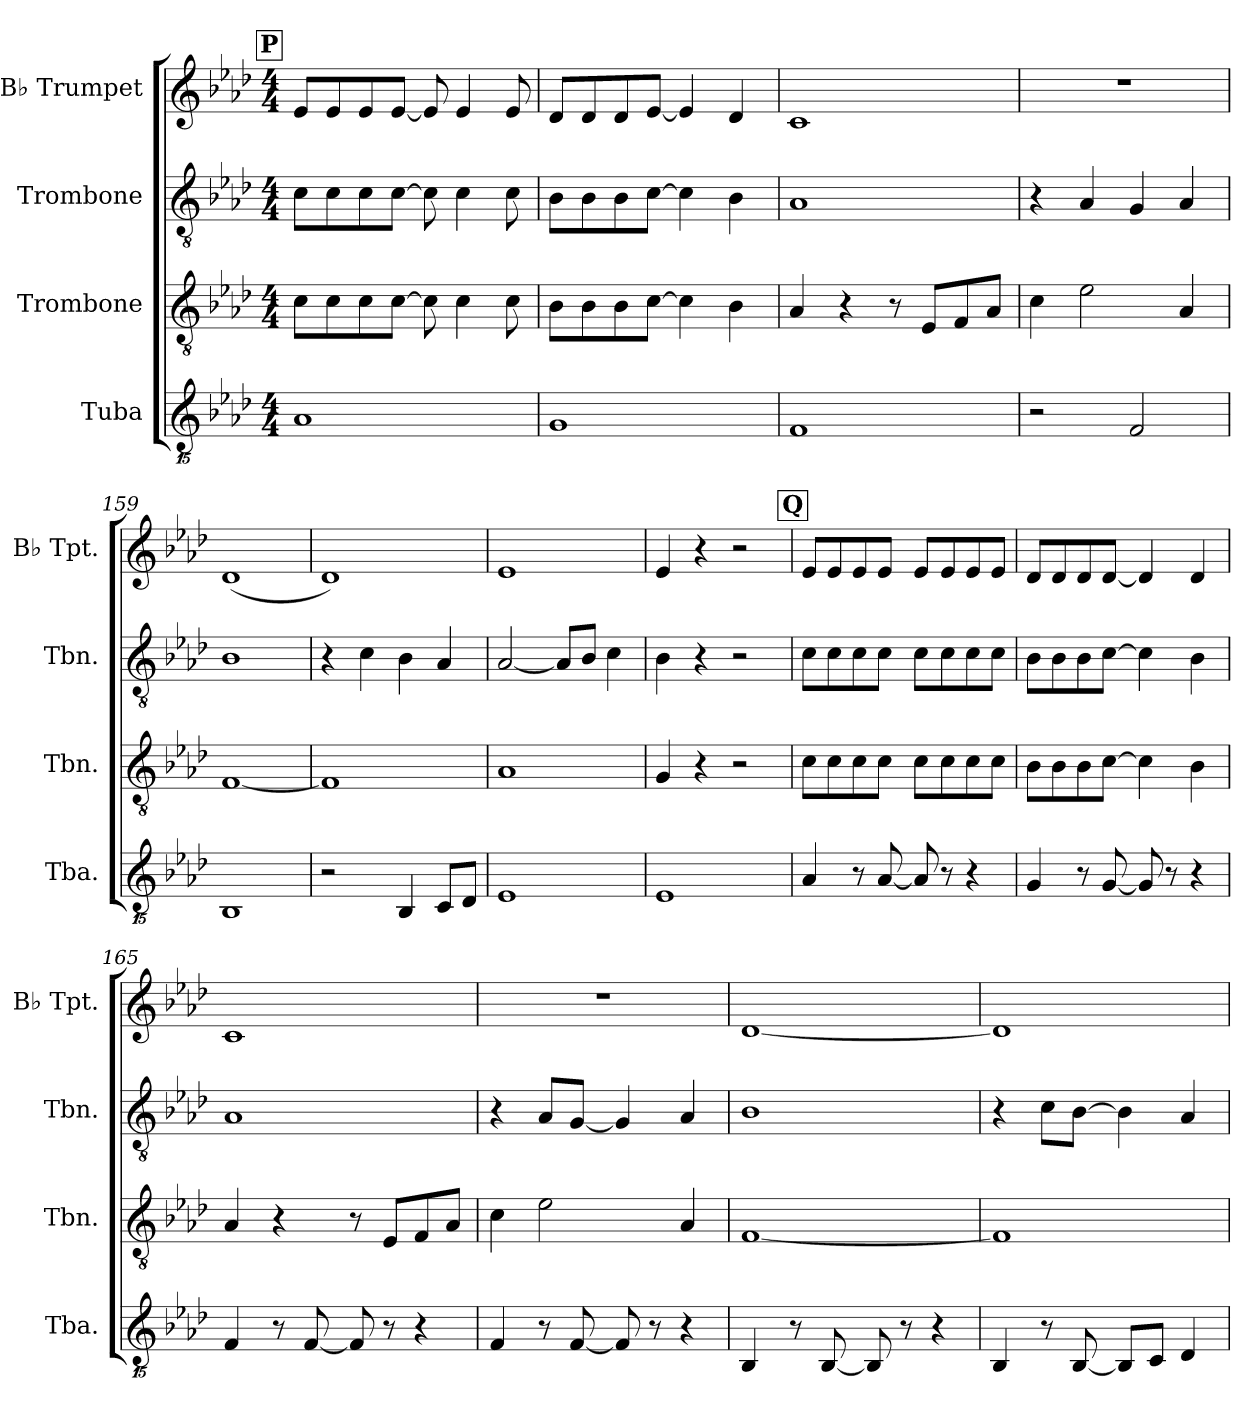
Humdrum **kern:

**kern	**kern	**kern	**kern
*part4	*part3	*part2	*part1
*staff4	*staff3	*staff2	*staff1
*I"Tuba	*I"Trombone	*I"Trombone	*I"B♭ Trumpet
*I'Tba.	*I'Tbn.	*I'Tbn.	*I'B♭ Tpt.
*clefGvv2	*clefGv2	*clefGv2	*clefG2
*k[b-e-a-d-]	*k[b-e-a-d-]	*k[b-e-a-d-]	*k[b-e-a-d-]
*M4/4	*M4/4	*M4/4	*M4/4
!!LO:REH:place=s1:a:B:fs=14:t=P
=155	=155	=155	=155
1AA-	8cL	8cL	8e-L
.	8c	8c	8e-
.	8c	8c	8e-
.	[8cJ	[8cJ	[8e-J
.	8c]	8c]	8e-]
.	4c	4c	4e-
.	8c	8c	8e-
=156	=156	=156	=156
1GG	8B-L	8B-L	8d-L
.	8B-	8B-	8d-
.	8B-	8B-	8d-
.	[8cJ	[8cJ	[8e-J
.	4c]	4c]	4e-]
.	4B-	4B-	4d-
=157	=157	=157	=157
1FF	4A-	1A-	1c
.	4r	.	.
.	8r	.	.
.	8E-L	.	.
.	8F	.	.
.	8A-J	.	.
=158	=158	=158	=158
2r	4c	4r	1r
.	2e-	4A-	.
2FF	.	4G	.
.	4A-	4A-	.
=159	=159	=159	=159
1BBB-	[1F	1B-	(<1d-
=160	=160	=160	=160
2r	1F]	4r	1d-)
.	.	4c	.
4BBB-	.	4B-	.
8CCL	.	4A-	.
8DD-J	.	.	.
=161	=161	=161	=161
1EE-	1A-	[2A-	1e-
.	.	8A-L]	.
.	.	8B-J	.
.	.	4c	.
=162	=162	=162	=162
1EE-	4G	4B-	4e-
.	4r	4r	4r
.	2r	2r	2r
!!LO:REH:place=s1:a:B:fs=14:t=Q
=163	=163	=163	=163
4AA-	8cL	8cL	8e-L
.	8c	8c	8e-
8r	8c	8c	8e-
[8AA-	8cJ	8cJ	8e-J
8AA-]	8cL	8cL	8e-L
8r	8c	8c	8e-
4r	8c	8c	8e-
.	8cJ	8cJ	8e-J
=164	=164	=164	=164
4GG	8B-L	8B-L	8d-L
.	8B-	8B-	8d-
8r	8B-	8B-	8d-
[8GG	[8cJ	[8cJ	[8d-J
8GG]	4c]	4c]	4d-]
8r	.	.	.
4r	4B-	4B-	4d-
=165	=165	=165	=165
4FF	4A-	1A-	1c
8r	4r	.	.
[8FF	.	.	.
8FF]	8r	.	.
8r	8E-L	.	.
4r	8F	.	.
.	8A-J	.	.
=166	=166	=166	=166
4FF	4c	4r	1r
8r	2e-	8A-L	.
[8FF	.	[8GJ	.
8FF]	.	4G]	.
8r	.	.	.
4r	4A-	4A-	.
=167	=167	=167	=167
4BBB-	[1F	1B-	[1d-
8r	.	.	.
[8BBB-	.	.	.
8BBB-]	.	.	.
8r	.	.	.
4r	.	.	.
=168	=168	=168	=168
4BBB-	1F]	4r	1d-]
8r	.	8cL	.
[8BBB-	.	[8B-J	.
8BBB-L]	.	4B-]	.
8CCJ	.	.	.
4DD-	.	4A-	.
=	=	=	=
*-	*-	*-	*-
